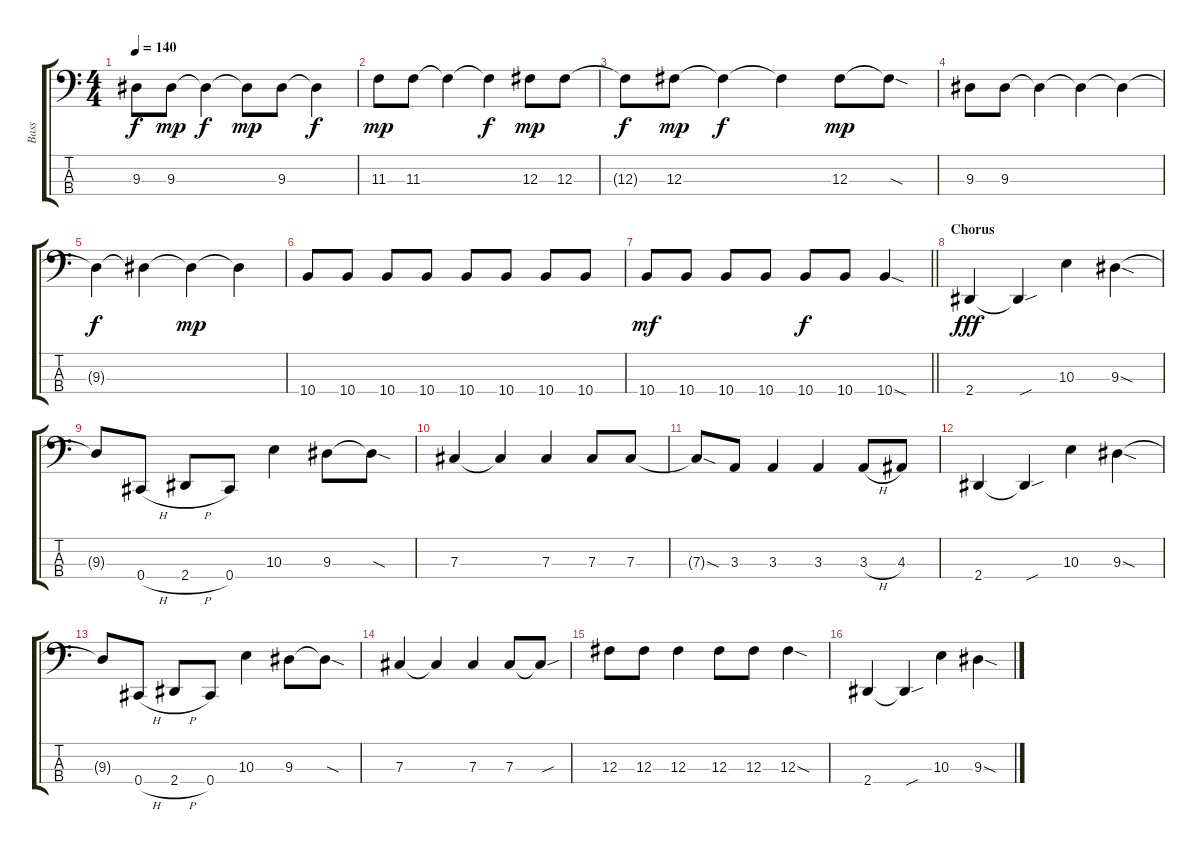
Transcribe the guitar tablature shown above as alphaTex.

\track ("Bass" "Bass") {instrument electricbassfinger}
\staff {score tabs}
\tuning (E2 B1 Gb1 Db1) {hide}
\ts (4 4)
\tempo 140
\clef f4
\ks c
9.3{t}.8{dy f} 9.3.8{dy mp} 9.3{t}.4{dy f} 9.3{t}.8{dy mp} 9.3.8 9.3{t}.4{dy f} |
11.3.8{dy mp} 11.3.8 11.3{t}.4 11.3{t}.4{dy f} 12.3.8{dy mp} 12.3.8 |
12.3{t}.8{dy f} 12.3.8{dy mp} 12.3{t}.4{dy f} 12.3{t}.4 12.3.8{dy mp} 12.3{sod t}.8 |
9.3.8 9.3.8 9.3{t}.4 9.3{t}.4 9.3{t}.4 |
9.3{t}.4{dy f} 9.3{t}.4 9.3{t}.4{dy mp} 9.3{t}.4 |
10.4.8 10.4.8 10.4.8 10.4.8 10.4.8 10.4.8 10.4.8 10.4.8 |
\barLineRight lightlight
10.4.8{dy mf} 10.4.8 10.4.8 10.4.8 10.4.8{dy f} 10.4.8 10.4{sod}.4 |
\section ("" "Chorus")
2.4.4{dy fff} 2.4{sou t}.4 10.3.4 9.3{sod}.4 |
9.3{t}.8 0.4{h}.8 2.4{h}.8 0.4.8 10.3.4 9.3.8 9.3{sod t}.8 |
7.3.4 7.3{t}.4 7.3.4 7.3.8 7.3.8 |
7.3{sod t}.8 3.3.8 3.3.4 3.3.4 3.3{h}.8 4.3.8 |
2.4.4 2.4{sou t}.4 10.3.4 9.3{sod}.4 |
9.3{t}.8 0.4{h}.8 2.4{h}.8 0.4.8 10.3.4 9.3.8 9.3{sod t}.8 |
7.3.4 7.3{t}.4 7.3.4 7.3.8 7.3{sou t}.8 |
12.3.8 12.3.8 12.3.4 12.3.8 12.3.8 12.3{sod}.4 |
2.4.4 2.4{sou t}.4 10.3.4 9.3{sod}.4
